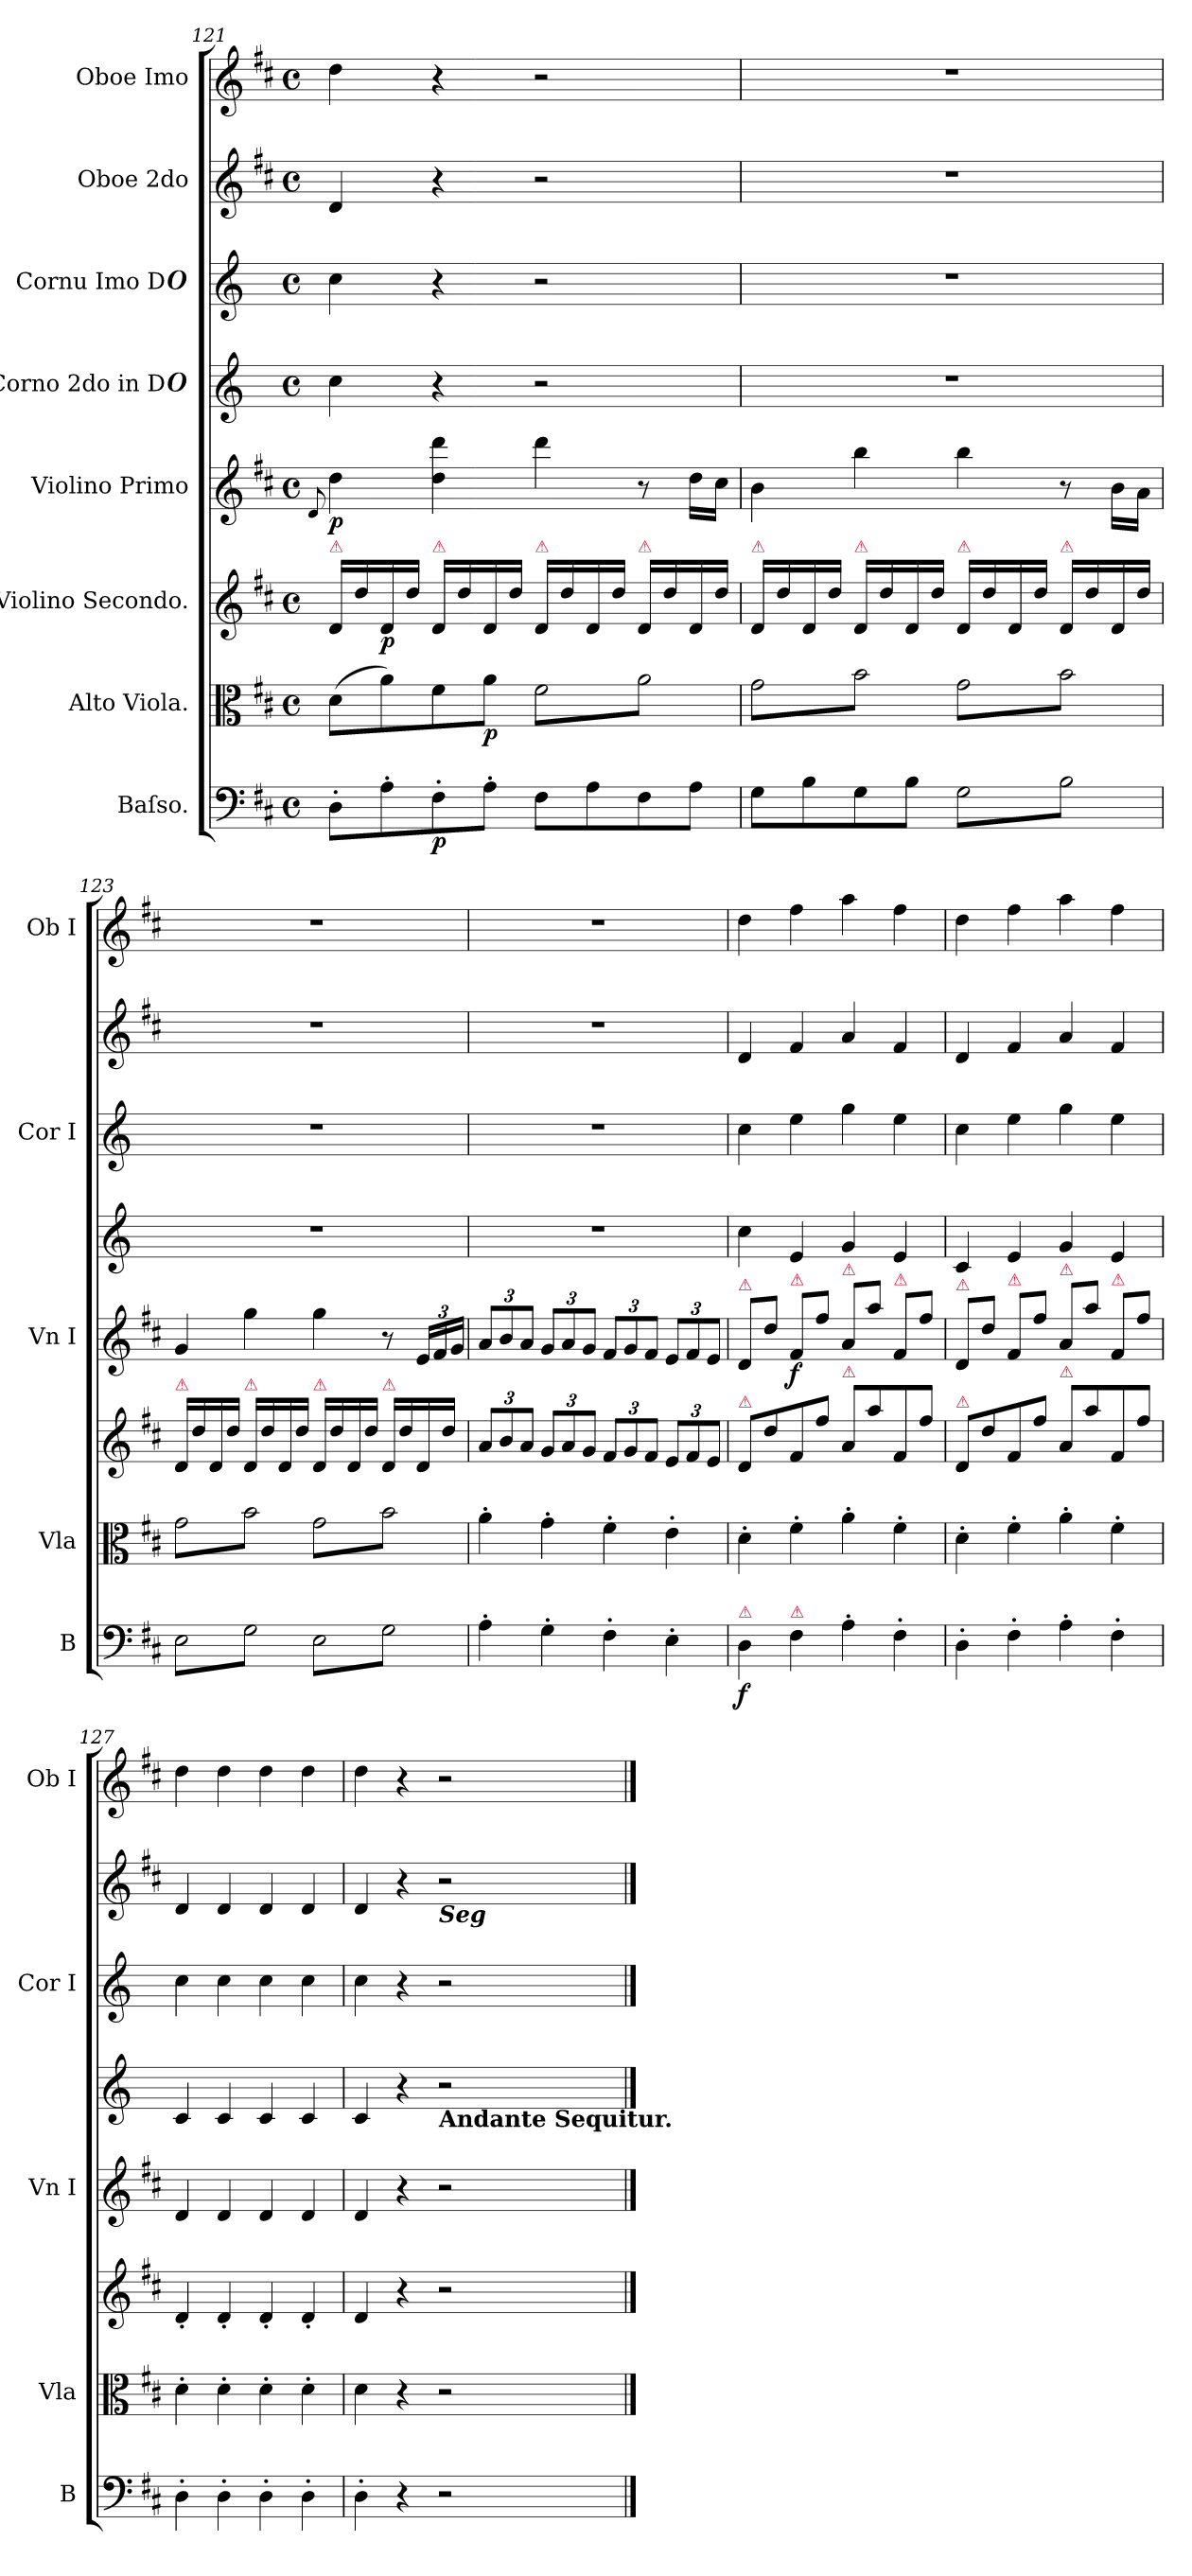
**kern	**dynam	**kern	**dynam	**kern	**dynam	**kern	**dynam	**kern	**kern	**kern	**kern
*part8	*part8	*part7	*part7	*part6	*part6	*part5	*part5	*part4	*part3	*part2	*part1
*staff8	*staff8	*staff7	*staff7	*staff6	*staff6	*staff5	*staff5	*staff4	*staff3	*staff2	*staff1
*I"Baſso.	*	*I"Alto Viola.	*	*I"Violino Secondo.	*	*I"Violino Primo	*	*I"Corno 2do in D#	*I"Cornu Imo D#	*I"Oboe 2do	*I"Oboe Imo
*I'B	*	*I'Vla	*	*	*	*I'Vn I	*	*	*I'Cor I	*	*I'Ob I
*clefF4	*	*clefC3	*	*clefG2	*	*clefG2	*	*clefG2	*clefG2	*clefG2	*clefG2
*	*	*	*	*	*	*	*	*ITrd-1c-2	*ITrd-1c-2	*	*
*k[f#c#]	*	*k[f#c#]	*	*k[f#c#]	*	*k[f#c#]	*	*k[f#c#]	*k[f#c#]	*k[f#c#]	*k[f#c#]
*D:	*	*D:	*	*D:	*	*D:	*	*	*	*D:	*D:
*M4/4	*	*M4/4	*	*M4/4	*	*M4/4	*	*M4/4	*M4/4	*M4/4	*M4/4
*met(c)	*	*met(c)	*	*met(c)	*	*met(c)	*	*met(c)	*met(c)	*met(c)	*met(c)
=121	=121	=121	=121	=121	=121	=121	=121	=121	=121	=121	=121
.	.	.	.	.	.	8qqd/	.	.	.	.	.
!	!	!	!	!LO:TX:a:color=crimson:t=⚠	!	!	!	!	!	!	!
8D'\L	.	(8d\L	.	16d/LL	.	4dd\	p	4dd\	4dd\	4d/	4dd\
.	.	.	.	16dd\	.	.	.	.	.	.	.
8A'\	.	8a\)	.	16d/	p	.	.	.	.	.	.
.	.	.	.	16dd\JJ	.	.	.	.	.	.	.
!	!	!	!	!LO:TX:a:color=crimson:t=⚠	!	!	!	!	!	!	!
8F#'\	p	8f#\	.	16d/LL	.	4dd\ 4ddd\	.	4r	4r	4r	4r
.	.	.	.	16dd\	.	.	.	.	.	.	.
8A'\J	.	8a\J	p	16d/	.	.	.	.	.	.	.
.	.	.	.	16dd\JJ	.	.	.	.	.	.	.
!	!	!	!	!LO:TX:a:color=crimson:t=⚠	!	!	!	!	!	!	!
*	*	*tremolo	*	*	*	*	*	*	*	*	*
8F#\L	.	8f#\L	.	16d/LL	.	4ddd\	.	2r	2r	2r	2r
.	.	.	.	16dd\	.	.	.	.	.	.	.
8A\	.	8a\	.	16d/	.	.	.	.	.	.	.
.	.	.	.	16dd\JJ	.	.	.	.	.	.	.
!	!	!	!	!LO:TX:a:color=crimson:t=⚠	!	!	!	!	!	!	!
8F#\	.	8f#\	.	16d/LL	.	8r	.	.	.	.	.
.	.	.	.	16dd\	.	.	.	.	.	.	.
8A\J	.	8a\J	.	16d/	.	16dd\LL	.	.	.	.	.
.	.	.	.	16dd\JJ	.	16cc#\JJ	.	.	.	.	.
=122	=122	=122	=122	=122	=122	=122	=122	=122	=122	=122	=122
!	!	!	!	!LO:TX:a:color=crimson:t=⚠	!	!	!	!	!	!	!
8G\L	.	8g\L	.	16d/LL	.	4b\	.	1r	1r	1r	1r
.	.	.	.	16dd\	.	.	.	.	.	.	.
8B\	.	8b\	.	16d/	.	.	.	.	.	.	.
.	.	.	.	16dd\JJ	.	.	.	.	.	.	.
!	!	!	!	!LO:TX:a:color=crimson:t=⚠	!	!	!	!	!	!	!
8G\	.	8g\	.	16d/LL	.	4bb\	.	.	.	.	.
.	.	.	.	16dd\	.	.	.	.	.	.	.
8B\J	.	8b\J	.	16d/	.	.	.	.	.	.	.
.	.	.	.	16dd\JJ	.	.	.	.	.	.	.
!	!	!	!	!LO:TX:a:color=crimson:t=⚠	!	!	!	!	!	!	!
*tremolo	*	*	*	*	*	*	*	*	*	*	*
8G\L	.	8g\L	.	16d/LL	.	4bb\	.	.	.	.	.
.	.	.	.	16dd\	.	.	.	.	.	.	.
8B\	.	8b\	.	16d/	.	.	.	.	.	.	.
.	.	.	.	16dd\JJ	.	.	.	.	.	.	.
!	!	!	!	!LO:TX:a:color=crimson:t=⚠	!	!	!	!	!	!	!
8G\	.	8g\	.	16d/LL	.	8r	.	.	.	.	.
.	.	.	.	16dd\	.	.	.	.	.	.	.
8B\J	.	8b\J	.	16d/	.	16b\LL	.	.	.	.	.
.	.	.	.	16dd\JJ	.	16a\JJ	.	.	.	.	.
=123	=123	=123	=123	=123	=123	=123	=123	=123	=123	=123	=123
!	!	!	!	!LO:TX:a:color=crimson:t=⚠	!	!	!	!	!	!	!
8E\L	.	8g\L	.	16d/LL	.	4g/	.	1r	1r	1r	1r
.	.	.	.	16dd\	.	.	.	.	.	.	.
8G\	.	8b\	.	16d/	.	.	.	.	.	.	.
.	.	.	.	16dd\JJ	.	.	.	.	.	.	.
!	!	!	!	!LO:TX:a:color=crimson:t=⚠	!	!	!	!	!	!	!
8E\	.	8g\	.	16d/LL	.	4gg\	.	.	.	.	.
.	.	.	.	16dd\	.	.	.	.	.	.	.
8G\J	.	8b\J	.	16d/	.	.	.	.	.	.	.
.	.	.	.	16dd\JJ	.	.	.	.	.	.	.
!	!	!	!	!LO:TX:a:color=crimson:t=⚠	!	!	!	!	!	!	!
8E\L	.	8g\L	.	16d/LL	.	4gg\	.	.	.	.	.
.	.	.	.	16dd\	.	.	.	.	.	.	.
8G\	.	8b\	.	16d/	.	.	.	.	.	.	.
.	.	.	.	16dd\JJ	.	.	.	.	.	.	.
!	!	!	!	!LO:TX:a:color=crimson:t=⚠	!	!	!	!	!	!	!
8E\	.	8g\	.	16d/LL	.	8r	.	.	.	.	.
.	.	.	.	16dd\	.	.	.	.	.	.	.
8G\J	.	8b\J	.	16d/	.	24e/LL	.	.	.	.	.
*	*	*Xtremolo	*	*	*	*	*	*	*	*	*
*Xtremolo	*	*	*	*	*	*	*	*	*	*	*
.	.	.	.	.	.	24f#/	.	.	.	.	.
.	.	.	.	16dd\JJ	.	.	.	.	.	.	.
.	.	.	.	.	.	24g/JJ	.	.	.	.	.
=124	=124	=124	=124	=124	=124	=124	=124	=124	=124	=124	=124
4A'\	.	4a'\	.	12a/L	.	12a/L	.	1r	1r	1r	1r
.	.	.	.	12b/	.	12b/	.	.	.	.	.
.	.	.	.	.	.	.	.	.	.	.	.
.	.	.	.	12a/J	.	12a/J	.	.	.	.	.
4G'\	.	4g'\	.	12g/L	.	12g/L	.	.	.	.	.
.	.	.	.	12a/	.	12a/	.	.	.	.	.
.	.	.	.	12g/J	.	12g/J	.	.	.	.	.
4F#'\	.	4f#'\	.	12f#/L	.	12f#/L	.	.	.	.	.
.	.	.	.	12g/	.	12g/	.	.	.	.	.
.	.	.	.	12f#/J	.	12f#/J	.	.	.	.	.
4E'\	.	4e'\	.	12e/L	.	12e/L	.	.	.	.	.
.	.	.	.	12f#/	.	12f#/	.	.	.	.	.
.	.	.	.	12e/J	.	12e/J	.	.	.	.	.
=125	=125	=125	=125	=125	=125	=125	=125	=125	=125	=125	=125
!	!	!	!	!	!	!LO:TX:a:color=crimson:t=⚠	!	!	!	!	!
!	!	!	!	!LO:TX:a:color=crimson:t=⚠	!	!	!	!	!	!	!
!LO:TX:a:color=crimson:t=⚠	!	!	!	!	!	!	!	!	!	!	!
4D\	f	4d'\	for.	8d/L	.	8d/L	.	4dd\	4dd\	4d/	4dd\
.	.	.	.	8dd\	for	8dd\J	.	.	.	.	.
!	!	!	!	!	!	!LO:TX:a:color=crimson:t=⚠	!	!	!	!	!
!LO:TX:a:color=crimson:t=⚠	!	!	!	!	!	!	!	!	!	!	!
4F#\	.	4f#'\	.	8f#/	.	8f#/L	f	4f#/	4ff#\	4f#/	4ff#\
.	.	.	.	8ff#\J	.	8ff#\J	.	.	.	.	.
!	!	!	!	!	!	!LO:TX:a:color=crimson:t=⚠	!	!	!	!	!
!	!	!	!	!LO:TX:a:color=crimson:t=⚠	!	!	!	!	!	!	!
4A'\	.	4a'\	.	8a/L	.	8a/L	.	4a/	4aa\	4a/	4aa\
.	.	.	.	8aa\	.	8aa\J	.	.	.	.	.
!	!	!	!	!	!	!LO:TX:a:color=crimson:t=⚠	!	!	!	!	!
4F#'\	.	4f#'\	.	8f#/	.	8f#/L	.	4f#/	4ff#\	4f#/	4ff#\
.	.	.	.	8ff#\J	.	8ff#\J	.	.	.	.	.
=126	=126	=126	=126	=126	=126	=126	=126	=126	=126	=126	=126
!	!	!	!	!	!	!LO:TX:a:color=crimson:t=⚠	!	!	!	!	!
!	!	!	!	!LO:TX:a:color=crimson:t=⚠	!	!	!	!	!	!	!
4D'\	.	4d'\	.	8d/L	.	8d/L	.	4d/	4dd\	4d/	4dd\
.	.	.	.	8dd\	.	8dd/J	.	.	.	.	.
!	!	!	!	!	!	!LO:TX:a:color=crimson:t=⚠	!	!	!	!	!
4F#'\	.	4f#'\	.	8f#/	.	8f#/L	.	4f#/	4ff#\	4f#/	4ff#\
.	.	.	.	8ff#\J	.	8ff#\J	.	.	.	.	.
!	!	!	!	!	!	!LO:TX:a:color=crimson:t=⚠	!	!	!	!	!
!	!	!	!	!LO:TX:a:color=crimson:t=⚠	!	!	!	!	!	!	!
4A'\	.	4a'\	.	8a/L	.	8a/L	.	4a/	4aa\	4a/	4aa\
.	.	.	.	8aa\	.	8aa\J	.	.	.	.	.
!	!	!	!	!	!	!LO:TX:a:color=crimson:t=⚠	!	!	!	!	!
4F#'\	.	4f#'\	.	8f#/	.	8f#/L	.	4f#/	4ff#\	4f#/	4ff#\
.	.	.	.	8ff#\J	.	8ff#\J	.	.	.	.	.
=127	=127	=127	=127	=127	=127	=127	=127	=127	=127	=127	=127
4D'\	.	4d'\	.	4d'/	.	4d/	.	4d/	4dd\	4d/	4dd\
4D'\	.	4d'\	.	4d'/	.	4d/	.	4d/	4dd\	4d/	4dd\
4D'\	.	4d'\	.	4d'/	.	4d/	.	4d/	4dd\	4d/	4dd\
4D'\	.	4d'\	.	4d'/	.	4d/	.	4d/	4dd\	4d/	4dd\
=128	=128	=128	=128	=128	=128	=128	=128	=128	=128	=128	=128
4D'\	.	4d\	.	4d/	.	4d/	.	4d/	4dd\	4d/	4dd\
4r	.	4r	.	4r	.	4r	.	4r	4r	4r	4r
!	!	!	!	!	!	!	!	!	!	!LO:TX:b:Bi:t=Seg	!
!	!	!	!	!	!	!	!	!LO:TX:b:B:t=Andante Sequitur.	!	!	!
2r	.	2r	.	2r	.	2r	.	2r	2r	2r	2r
==	==	==	==	==	==	==	==	==	==	==	==
*-	*-	*-	*-	*-	*-	*-	*-	*-	*-	*-	*-
